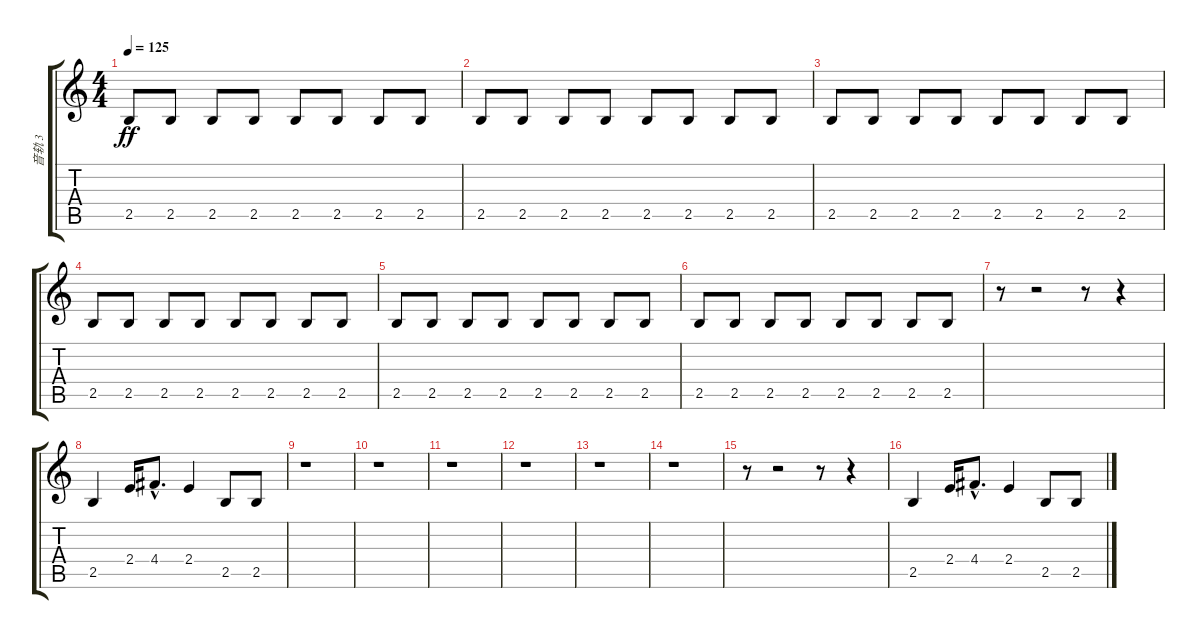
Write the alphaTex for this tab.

\track ("音轨 3" "音轨 3") {instrument electricbassfinger}
\staff {score tabs}
\tuning (E4 B3 G3 D3 A2 E2) {hide}
\ts (4 4)
\tempo 125
\clef g2
\ks c
2.5.8{dy ff} 2.5.8 2.5.8 2.5.8 2.5.8 2.5.8 2.5.8 2.5.8 |
2.5.8 2.5.8 2.5.8 2.5.8 2.5.8 2.5.8 2.5.8 2.5.8 |
2.5.8 2.5.8 2.5.8 2.5.8 2.5.8 2.5.8 2.5.8 2.5.8 |
2.5.8 2.5.8 2.5.8 2.5.8 2.5.8 2.5.8 2.5.8 2.5.8 |
2.5.8 2.5.8 2.5.8 2.5.8 2.5.8 2.5.8 2.5.8 2.5.8 |
2.5.8 2.5.8 2.5.8 2.5.8 2.5.8 2.5.8 2.5.8 2.5.8 |
r.8 r.2 r.8 r.4 |
2.5.4 2.4.16 4.4{hac}.8{d} 2.4.4 2.5.8 2.5.8 |
r.1 |
r.1 |
r.1 |
r.1 |
r.1 |
r.1 |
r.8 r.2 r.8 r.4 |
2.5.4 2.4.16 4.4{hac}.8{d} 2.4.4 2.5.8 2.5.8
